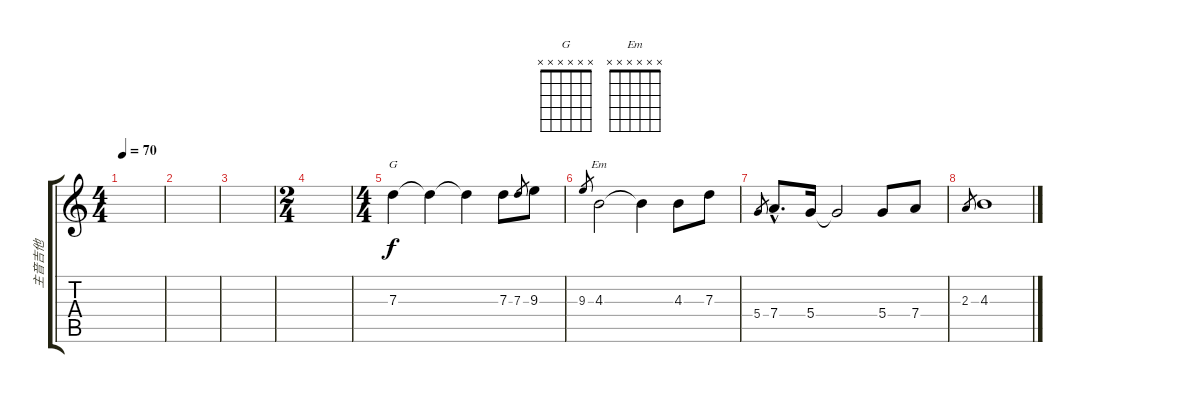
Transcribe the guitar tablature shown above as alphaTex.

\track ("主音吉他" "主音吉他") {instrument overdrivenguitar}
\staff {score tabs}
\tuning (E4 B3 G3 D3 A2 E2) {hide}
\chord ("G" x x x x x x) {firstfret 0}
\chord ("Em" x x x x x x) {firstfret 0}
\ts (4 4)
\tempo 70
\clef g2
\ks c
|
|
|
\ts (2 4)
|
\ts (4 4)
7.3.4{ch "G"} 7.3{t}.4 7.3{t}.4 7.3.8 7.3.8{gr} 9.3.8 |
9.3.8{gr} 4.3.2{ch "Em"} 4.3{t}.4 4.3.8 7.3.8 |
5.4.8{gr} 7.4{hac}.8{d} 5.4.16 5.4{t}.2 5.4.8 7.4.8 |
2.3.8{gr} 4.3.1
